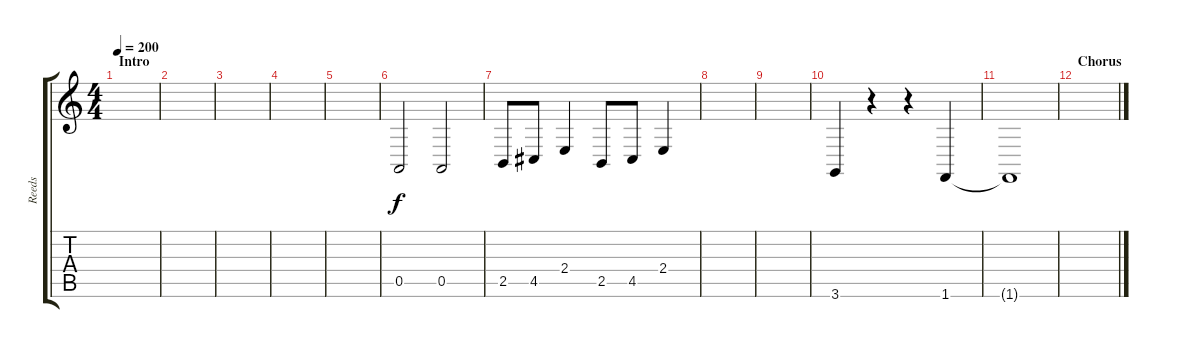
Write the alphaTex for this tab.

\track ("Reeds" "Reeds") {instrument baritonesax}
\staff {score tabs}
\tuning (E4 B3 G3 D3 A2 E2) {hide}
\ts (4 4)
\section ("" "Intro")
\tempo 200
\clef g2
\ks c
|
|
|
|
|
0.5.2 0.5.2 |
2.5.8 4.5.8 2.4.4 2.5.8 4.5.8 2.4.4 |
|
|
3.6.4 r.4 r.4 1.6.4 |
1.6{t}.1 |
\section ("" "Chorus")
